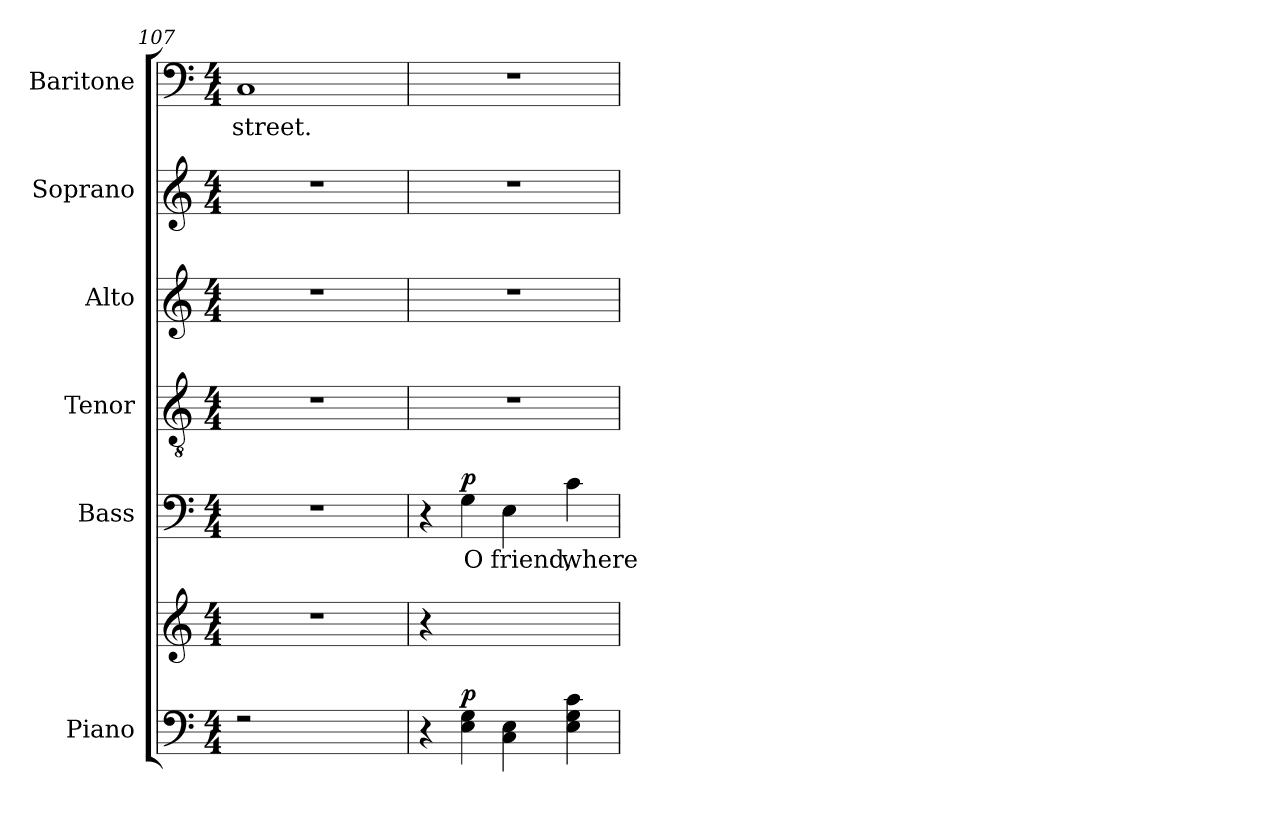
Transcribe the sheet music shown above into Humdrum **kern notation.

**kern	**kern	**dynam	**kern	**text	**dynam	**kern	**kern	**kern	**kern	**text
*part6	*part6	*part6	*part5	*part5	*part5	*part4	*part3	*part2	*part1	*part1
*staff7	*staff6	*staff6/7	*staff5	*staff5	*staff5	*staff4	*staff3	*staff2	*staff1	*staff1
*I"Piano	*	*	*I"Bass	*	*	*I"Tenor	*I"Alto	*I"Soprano	*I"Baritone	*
*	*	*	*I'B	*	*	*I'T	*I'A	*I'S	*	*
*clefF4	*clefG2	*	*clefF4	*	*	*clefGv2	*clefG2	*clefG2	*clefF4	*
*k[]	*k[]	*	*k[]	*	*	*k[]	*k[]	*k[]	*k[]	*
*C:	*C:	*	*C:	*	*	*C:	*C:	*C:	*C:	*
*M4/4	*M4/4	*	*M4/4	*	*	*M4/4	*M4/4	*M4/4	*M4/4	*
=107	=107	=107	=107	=107	=107	=107	=107	=107	=107	=107
*^	*^	*	*	*	*	*	*	*	*	*
!	!	!	!	!	!	!	!	!	!	!	!	!LO:LY:b
2r	1ryy	1r	2ryy	.	1r	.	.	1r	1r	1r	1C	street.
8ryy	.	.	8ryy	.	.	.	.	.	.	.	.	.
8ryy	.	.	4.ryy	.	.	.	.	.	.	.	.	.
8ryy	.	.	.	.	.	.	.	.	.	.	.	.
8ryy	.	.	.	.	.	.	.	.	.	.	.	.
=108	=108	=108	=108	=108	=108	=108	=108	=108	=108	=108	=108	=108
4r	4ryy	4r	2ryy	.	4r	.	.	1r	1r	1r	1r	.
!	!	!	!	!LO:DY:a=2	!	!LO:LY:b	!LO:DY:b	!	!	!	!	!
4E 4G	4ryy	4ryy	.	p	4G	O	p	.	.	.	.	.
!	!	!	!	!	!	!LO:LY:b	!	!	!	!	!	!
4C 4E	4ryy	2ryy	2ryy	.	4E	friend,	.	.	.	.	.	.
!	!	!	!	!	!	!LO:LY:b	!	!	!	!	!	!
4E 4G 4c	4ryy	.	.	.	4c	where	.	.	.	.	.	.
*v	*v	*	*	*	*	*	*	*	*	*	*	*
*	*v	*v	*	*	*	*	*	*	*	*	*
=	=	=	=	=	=	=	=	=	=	=
*-	*-	*-	*-	*-	*-	*-	*-	*-	*-	*-
